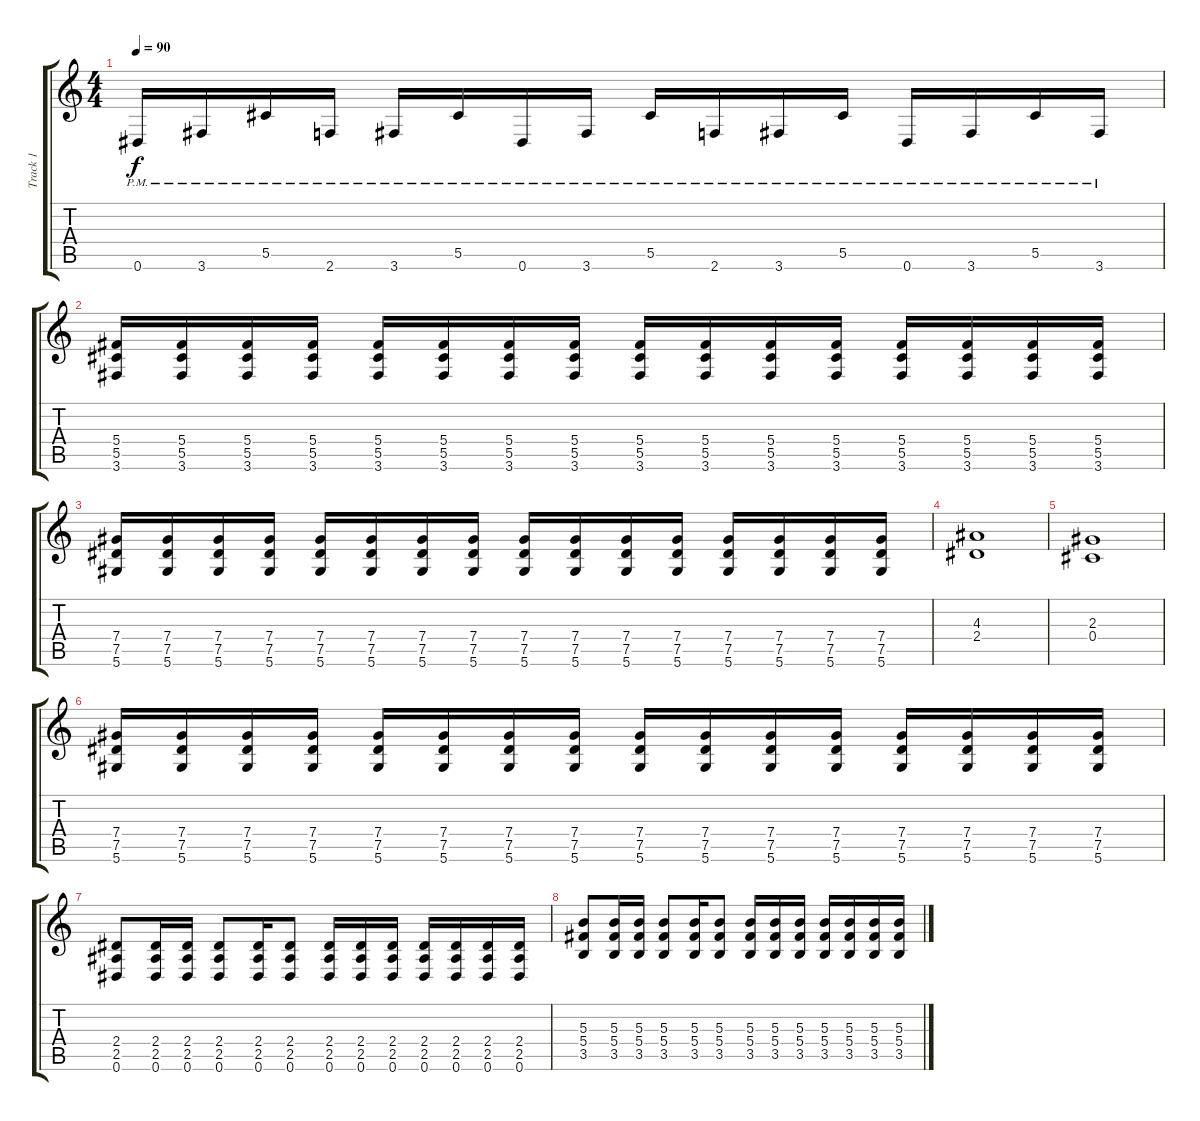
\track ("Track 1" "Track 1") {instrument electricguitarclean}
\staff {score tabs}
\tuning (Eb4 Bb3 Gb3 Db3 Ab2 Eb2) {hide}
\ts (4 4)
\tempo 90
\clef g2
\ks c
0.6{pm}.16{dy f} 3.6{pm}.16 5.5{pm}.16 2.6{pm}.16 3.6{pm}.16 5.5{pm}.16 0.6{pm}.16 3.6{pm}.16 5.5{pm}.16 2.6{pm}.16 3.6{pm}.16 5.5{pm}.16 0.6{pm}.16 3.6{pm}.16 5.5{pm}.16 3.6{pm}.16 |
(5.4 5.5 3.6).16{instrument distortionguitar} (5.4 5.5 3.6).16 (5.4 5.5 3.6).16 (5.4 5.5 3.6).16 (5.4 5.5 3.6).16 (5.4 5.5 3.6).16 (5.4 5.5 3.6).16 (5.4 5.5 3.6).16 (5.4 5.5 3.6).16 (5.4 5.5 3.6).16 (5.4 5.5 3.6).16 (5.4 5.5 3.6).16 (5.4 5.5 3.6).16 (5.4 5.5 3.6).16 (5.4 5.5 3.6).16 (5.4 5.5 3.6).16 |
(7.4 7.5 5.6).16 (7.4 7.5 5.6).16 (7.4 7.5 5.6).16 (7.4 7.5 5.6).16 (7.4 7.5 5.6).16 (7.4 7.5 5.6).16 (7.4 7.5 5.6).16 (7.4 7.5 5.6).16 (7.4 7.5 5.6).16 (7.4 7.5 5.6).16 (7.4 7.5 5.6).16 (7.4 7.5 5.6).16 (7.4 7.5 5.6).16 (7.4 7.5 5.6).16 (7.4 7.5 5.6).16 (7.4 7.5 5.6).16 |
(4.3 2.4).1 |
(2.3 0.4).1 |
(7.4 7.5 5.6).16 (7.4 7.5 5.6).16 (7.4 7.5 5.6).16 (7.4 7.5 5.6).16 (7.4 7.5 5.6).16 (7.4 7.5 5.6).16 (7.4 7.5 5.6).16 (7.4 7.5 5.6).16 (7.4 7.5 5.6).16 (7.4 7.5 5.6).16 (7.4 7.5 5.6).16 (7.4 7.5 5.6).16 (7.4 7.5 5.6).16 (7.4 7.5 5.6).16 (7.4 7.5 5.6).16 (7.4 7.5 5.6).16 |
(2.4 2.5 0.6).8 (2.4 2.5 0.6).16 (2.4 2.5 0.6).16 (2.4 2.5 0.6).8 (2.4 2.5 0.6).16 (2.4 2.5 0.6).8 (2.4 2.5 0.6).16 (2.4 2.5 0.6).16 (2.4 2.5 0.6).16 (2.4 2.5 0.6).16 (2.4 2.5 0.6).16 (2.4 2.5 0.6).16 (2.4 2.5 0.6).16 |
(5.3 5.4 3.5).8 (5.3 5.4 3.5).16 (5.3 5.4 3.5).16 (5.3 5.4 3.5).8 (5.3 5.4 3.5).16 (5.3 5.4 3.5).8 (5.3 5.4 3.5).16 (5.3 5.4 3.5).16 (5.3 5.4 3.5).16 (5.3 5.4 3.5).16 (5.3 5.4 3.5).16 (5.3 5.4 3.5).16 (5.3 5.4 3.5).16
